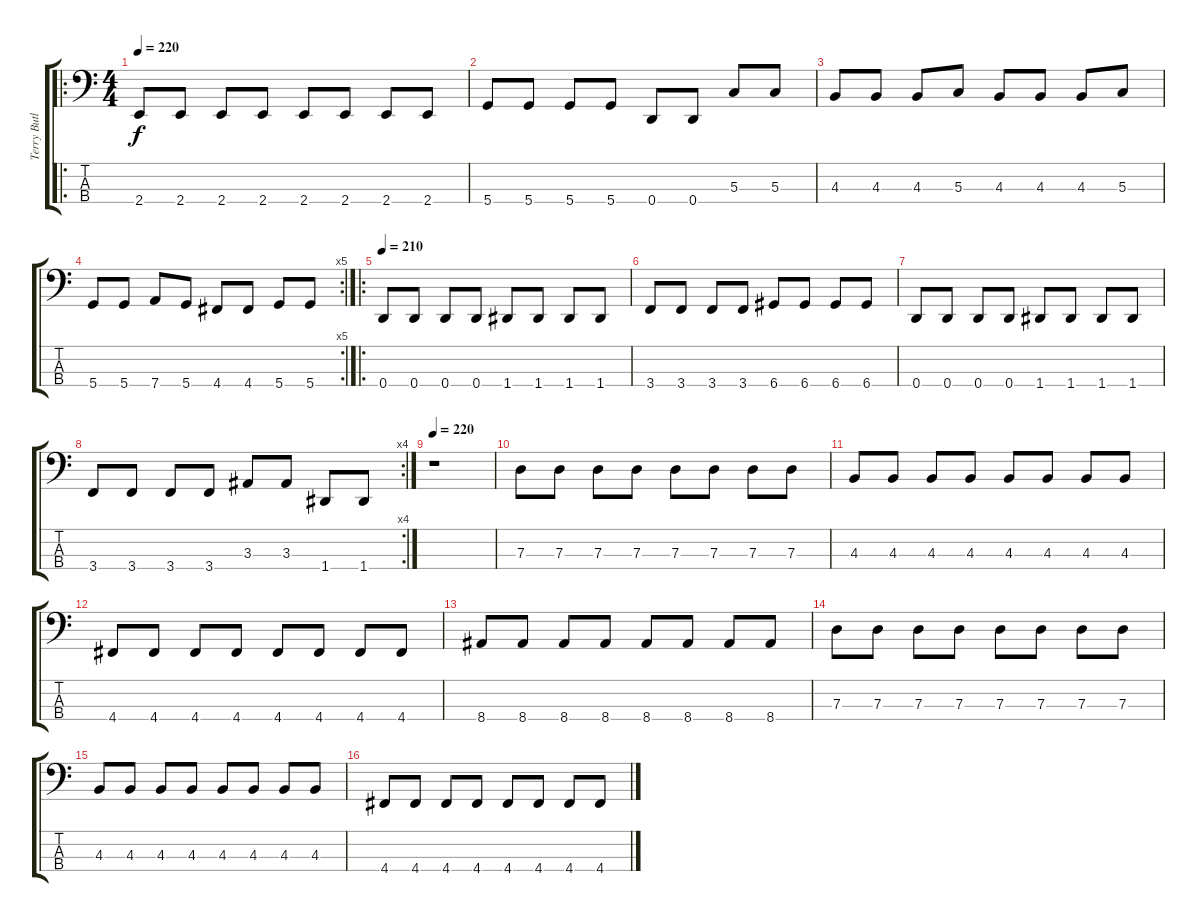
\track ("Terry Butler" "Terry Butl") {instrument electricbasspick}
\staff {score tabs}
\tuning (F2 C2 G1 D1) {hide}
\ro
\ts (4 4)
\tempo 220
\clef f4
\ks c
2.4.8{dy f} 2.4.8 2.4.8 2.4.8 2.4.8 2.4.8 2.4.8 2.4.8 |
5.4.8 5.4.8 5.4.8 5.4.8 0.4.8 0.4.8 5.3.8 5.3.8 |
4.3.8 4.3.8 4.3.8 5.3.8 4.3.8 4.3.8 4.3.8 5.3.8 |
\rc 5
5.4.8 5.4.8 7.4.8 5.4.8 4.4.8 4.4.8 5.4.8 5.4.8 |
\ro
\tempo 210
0.4.8 0.4.8 0.4.8 0.4.8 1.4.8 1.4.8 1.4.8 1.4.8 |
3.4.8 3.4.8 3.4.8 3.4.8 6.4.8 6.4.8 6.4.8 6.4.8 |
0.4.8 0.4.8 0.4.8 0.4.8 1.4.8 1.4.8 1.4.8 1.4.8 |
\rc 4
3.4.8 3.4.8 3.4.8 3.4.8 3.3.8 3.3.8 1.4.8 1.4.8 |
\tempo 220
r.1 |
7.3.8 7.3.8 7.3.8 7.3.8 7.3.8 7.3.8 7.3.8 7.3.8 |
4.3.8 4.3.8 4.3.8 4.3.8 4.3.8 4.3.8 4.3.8 4.3.8 |
4.4.8 4.4.8 4.4.8 4.4.8 4.4.8 4.4.8 4.4.8 4.4.8 |
8.4.8 8.4.8 8.4.8 8.4.8 8.4.8 8.4.8 8.4.8 8.4.8 |
7.3.8 7.3.8 7.3.8 7.3.8 7.3.8 7.3.8 7.3.8 7.3.8 |
4.3.8 4.3.8 4.3.8 4.3.8 4.3.8 4.3.8 4.3.8 4.3.8 |
4.4.8 4.4.8 4.4.8 4.4.8 4.4.8 4.4.8 4.4.8 4.4.8
